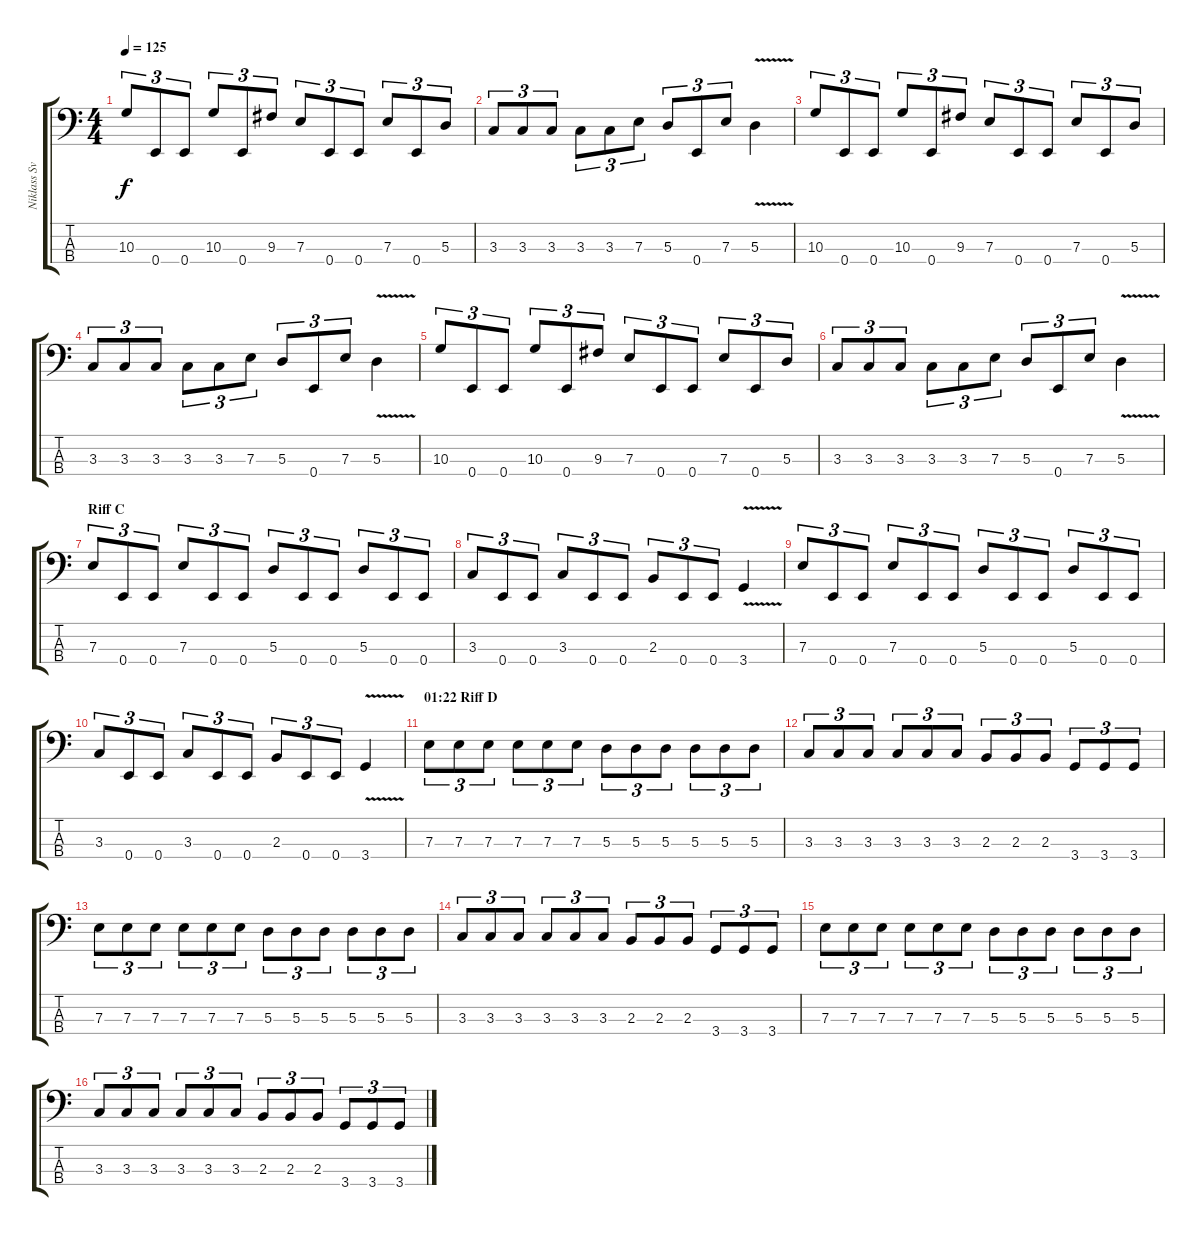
\track ("Niklass Svensson" "Niklass Sv") {instrument electricbasspick}
\staff {score tabs}
\tuning (G2 D2 A1 E1) {hide}
\ts (4 4)
\tempo 125
\clef f4
\ks c
10.3.8{tu (3 2) dy f} 0.4.8{tu (3 2)} 0.4.8{tu (3 2)} 10.3.8{tu (3 2)} 0.4.8{tu (3 2)} 9.3.8{tu (3 2)} 7.3.8{tu (3 2)} 0.4.8{tu (3 2)} 0.4.8{tu (3 2)} 7.3.8{tu (3 2)} 0.4.8{tu (3 2)} 5.3.8{tu (3 2)} |
3.3.8{tu (3 2)} 3.3.8{tu (3 2)} 3.3.8{tu (3 2)} 3.3.8{tu (3 2)} 3.3.8{tu (3 2)} 7.3.8{tu (3 2)} 5.3.8{tu (3 2)} 0.4.8{tu (3 2)} 7.3.8{tu (3 2)} 5.3{v}.4 |
10.3.8{tu (3 2)} 0.4.8{tu (3 2)} 0.4.8{tu (3 2)} 10.3.8{tu (3 2)} 0.4.8{tu (3 2)} 9.3.8{tu (3 2)} 7.3.8{tu (3 2)} 0.4.8{tu (3 2)} 0.4.8{tu (3 2)} 7.3.8{tu (3 2)} 0.4.8{tu (3 2)} 5.3.8{tu (3 2)} |
3.3.8{tu (3 2)} 3.3.8{tu (3 2)} 3.3.8{tu (3 2)} 3.3.8{tu (3 2)} 3.3.8{tu (3 2)} 7.3.8{tu (3 2)} 5.3.8{tu (3 2)} 0.4.8{tu (3 2)} 7.3.8{tu (3 2)} 5.3{v}.4 |
10.3.8{tu (3 2)} 0.4.8{tu (3 2)} 0.4.8{tu (3 2)} 10.3.8{tu (3 2)} 0.4.8{tu (3 2)} 9.3.8{tu (3 2)} 7.3.8{tu (3 2)} 0.4.8{tu (3 2)} 0.4.8{tu (3 2)} 7.3.8{tu (3 2)} 0.4.8{tu (3 2)} 5.3.8{tu (3 2)} |
3.3.8{tu (3 2)} 3.3.8{tu (3 2)} 3.3.8{tu (3 2)} 3.3.8{tu (3 2)} 3.3.8{tu (3 2)} 7.3.8{tu (3 2)} 5.3.8{tu (3 2)} 0.4.8{tu (3 2)} 7.3.8{tu (3 2)} 5.3{v}.4 |
\section ("" "Riff C")
7.3.8{tu (3 2)} 0.4.8{tu (3 2)} 0.4.8{tu (3 2)} 7.3.8{tu (3 2)} 0.4.8{tu (3 2)} 0.4.8{tu (3 2)} 5.3.8{tu (3 2)} 0.4.8{tu (3 2)} 0.4.8{tu (3 2)} 5.3.8{tu (3 2)} 0.4.8{tu (3 2)} 0.4.8{tu (3 2)} |
3.3.8{tu (3 2)} 0.4.8{tu (3 2)} 0.4.8{tu (3 2)} 3.3.8{tu (3 2)} 0.4.8{tu (3 2)} 0.4.8{tu (3 2)} 2.3.8{tu (3 2)} 0.4.8{tu (3 2)} 0.4.8{tu (3 2)} 3.4{v}.4 |
7.3.8{tu (3 2)} 0.4.8{tu (3 2)} 0.4.8{tu (3 2)} 7.3.8{tu (3 2)} 0.4.8{tu (3 2)} 0.4.8{tu (3 2)} 5.3.8{tu (3 2)} 0.4.8{tu (3 2)} 0.4.8{tu (3 2)} 5.3.8{tu (3 2)} 0.4.8{tu (3 2)} 0.4.8{tu (3 2)} |
3.3.8{tu (3 2)} 0.4.8{tu (3 2)} 0.4.8{tu (3 2)} 3.3.8{tu (3 2)} 0.4.8{tu (3 2)} 0.4.8{tu (3 2)} 2.3.8{tu (3 2)} 0.4.8{tu (3 2)} 0.4.8{tu (3 2)} 3.4{v}.4 |
\section ("" "01:22 Riff D")
7.3.8{tu (3 2)} 7.3.8{tu (3 2)} 7.3.8{tu (3 2)} 7.3.8{tu (3 2)} 7.3.8{tu (3 2)} 7.3.8{tu (3 2)} 5.3.8{tu (3 2)} 5.3.8{tu (3 2)} 5.3.8{tu (3 2)} 5.3.8{tu (3 2)} 5.3.8{tu (3 2)} 5.3.8{tu (3 2)} |
3.3.8{tu (3 2)} 3.3.8{tu (3 2)} 3.3.8{tu (3 2)} 3.3.8{tu (3 2)} 3.3.8{tu (3 2)} 3.3.8{tu (3 2)} 2.3.8{tu (3 2)} 2.3.8{tu (3 2)} 2.3.8{tu (3 2)} 3.4.8{tu (3 2)} 3.4.8{tu (3 2)} 3.4.8{tu (3 2)} |
7.3.8{tu (3 2)} 7.3.8{tu (3 2)} 7.3.8{tu (3 2)} 7.3.8{tu (3 2)} 7.3.8{tu (3 2)} 7.3.8{tu (3 2)} 5.3.8{tu (3 2)} 5.3.8{tu (3 2)} 5.3.8{tu (3 2)} 5.3.8{tu (3 2)} 5.3.8{tu (3 2)} 5.3.8{tu (3 2)} |
3.3.8{tu (3 2)} 3.3.8{tu (3 2)} 3.3.8{tu (3 2)} 3.3.8{tu (3 2)} 3.3.8{tu (3 2)} 3.3.8{tu (3 2)} 2.3.8{tu (3 2)} 2.3.8{tu (3 2)} 2.3.8{tu (3 2)} 3.4.8{tu (3 2)} 3.4.8{tu (3 2)} 3.4.8{tu (3 2)} |
7.3.8{tu (3 2)} 7.3.8{tu (3 2)} 7.3.8{tu (3 2)} 7.3.8{tu (3 2)} 7.3.8{tu (3 2)} 7.3.8{tu (3 2)} 5.3.8{tu (3 2)} 5.3.8{tu (3 2)} 5.3.8{tu (3 2)} 5.3.8{tu (3 2)} 5.3.8{tu (3 2)} 5.3.8{tu (3 2)} |
3.3.8{tu (3 2)} 3.3.8{tu (3 2)} 3.3.8{tu (3 2)} 3.3.8{tu (3 2)} 3.3.8{tu (3 2)} 3.3.8{tu (3 2)} 2.3.8{tu (3 2)} 2.3.8{tu (3 2)} 2.3.8{tu (3 2)} 3.4.8{tu (3 2)} 3.4.8{tu (3 2)} 3.4.8{tu (3 2)}
